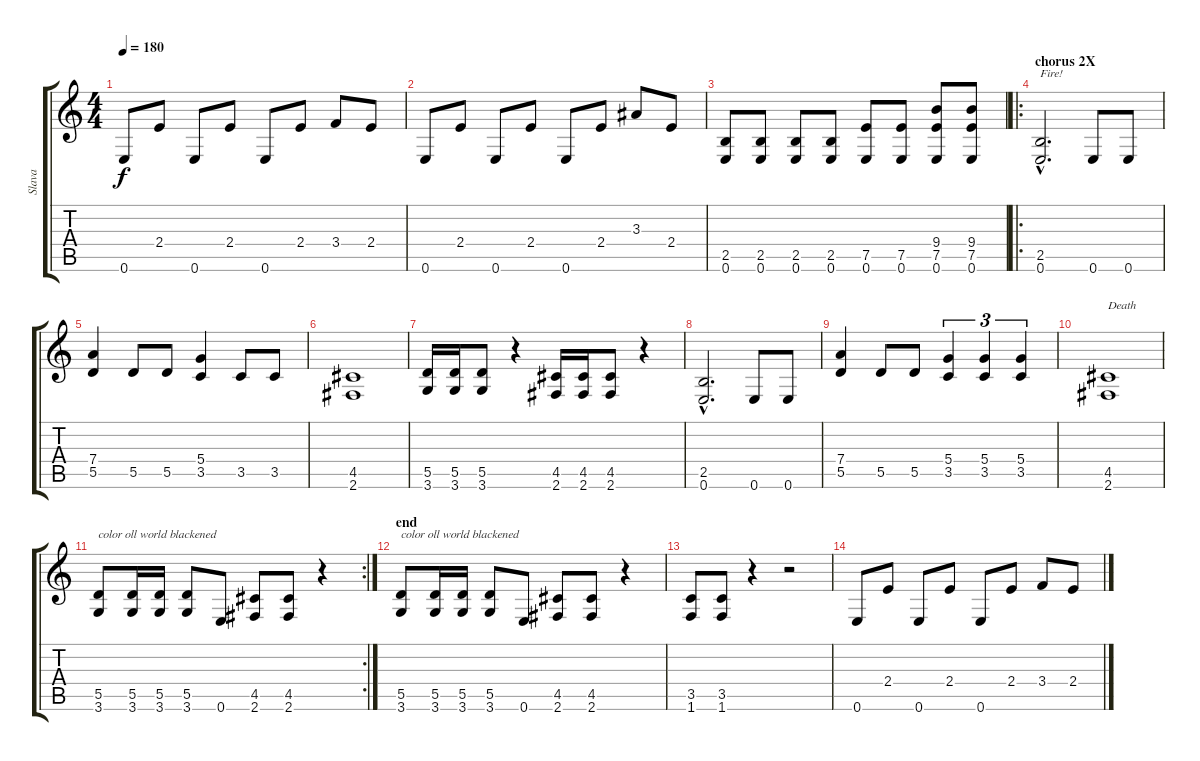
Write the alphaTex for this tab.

\track ("Slava" "Slava") {instrument distortionguitar}
\staff {score tabs}
\tuning (E4 B3 G3 D3 A2 E2) {hide}
\ts (4 4)
\tempo 180
\clef g2
\ks c
0.6.8{dy f} 2.4.8 0.6.8 2.4.8 0.6.8 2.4.8 3.4.8 2.4.8 |
0.6.8 2.4.8 0.6.8 2.4.8 0.6.8 2.4.8 3.3.8 2.4.8 |
(2.5 0.6).8 (2.5 0.6).8 (2.5 0.6).8 (2.5 0.6).8 (7.5 0.6).8 (7.5 0.6).8 (9.4 7.5 0.6).8 (9.4 7.5 0.6).8 |
\ro
\section ("" "chorus 2X")
(2.5{hac} 0.6{hac}).2{d txt "Fire!"} 0.6.8 0.6.8 |
(7.4 5.5).4 5.5.8 5.5.8 (5.4 3.5).4 3.5.8 3.5.8 |
(4.5 2.6).1 |
(5.5 3.6).16 (5.5 3.6).16 (5.5 3.6).8 r.4 (4.5 2.6).16 (4.5 2.6).16 (4.5 2.6).8 r.4 |
(2.5{hac} 0.6{hac}).2{d} 0.6.8 0.6.8 |
(7.4 5.5).4 5.5.8 5.5.8 (5.4 3.5).4{tu (3 2)} (5.4 3.5).4{tu (3 2)} (5.4 3.5).4{tu (3 2)} |
(4.5 2.6).1{txt "Death"} |
\rc 2
(5.5 3.6).8{txt "color oll world blackened"} (5.5 3.6).16 (5.5 3.6).16 (5.5 3.6).8 0.6.8 (4.5 2.6).8 (4.5 2.6).8 r.4 |
\section ("" "end")
(5.5 3.6).8{txt "color oll world blackened"} (5.5 3.6).16 (5.5 3.6).16 (5.5 3.6).8 0.6.8 (4.5 2.6).8 (4.5 2.6).8 r.4 |
(3.5 1.6).8 (3.5 1.6).8 r.4 r.2 |
0.6.8 2.4.8 0.6.8 2.4.8 0.6.8 2.4.8 3.4.8 2.4.8
